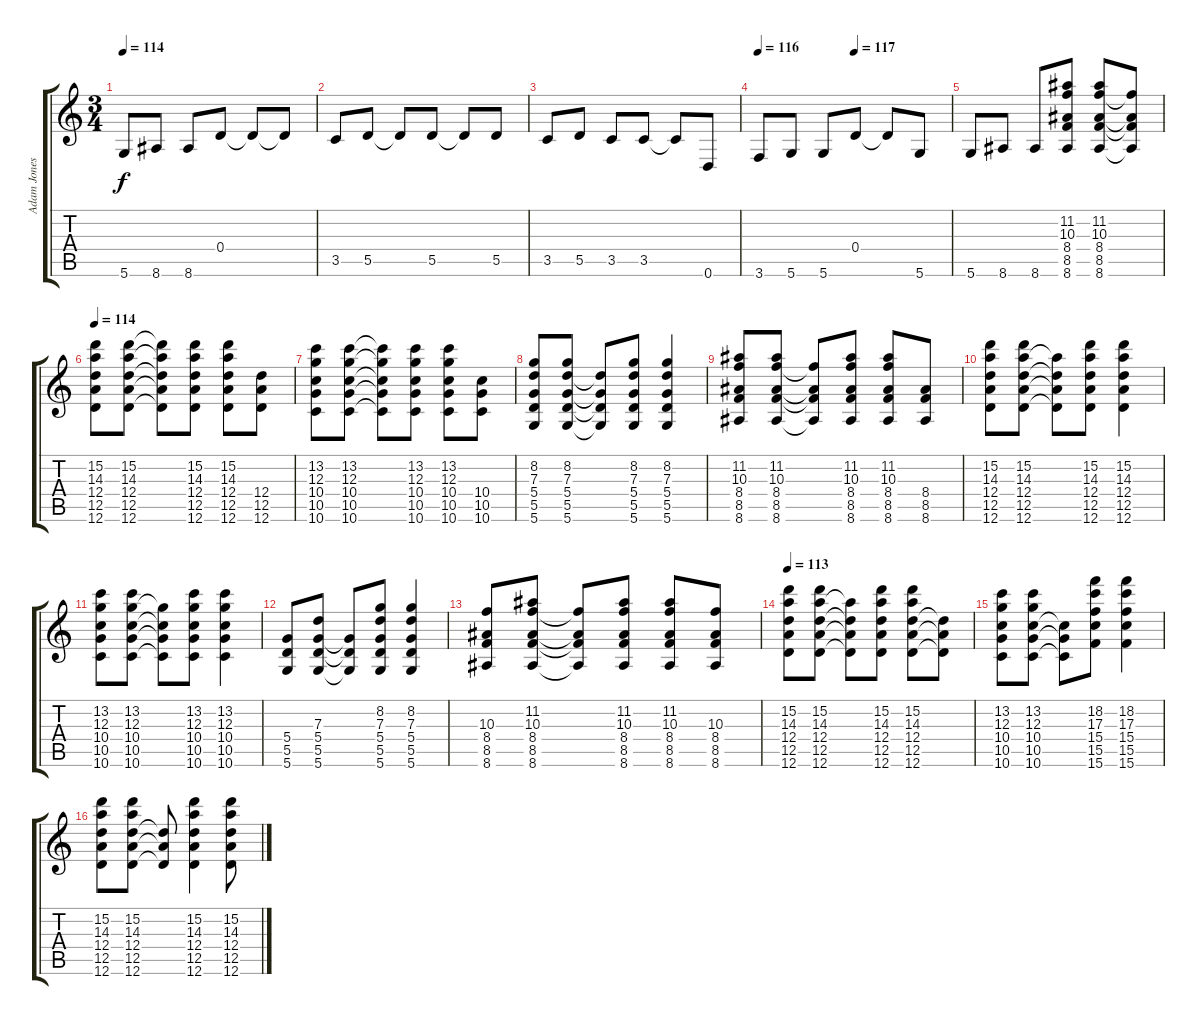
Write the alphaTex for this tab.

\track ("Adam Jones (guitar)" "Adam Jones") {instrument distortionguitar}
\staff {score tabs}
\tuning (E4 B3 G3 D3 A2 D2) {hide}
\ts (3 4)
\tempo 114
\clef g2
\ks c
5.6.8{dy f} 8.6.8 8.6.8 0.4.8 0.4{t}.8 0.4{t}.8 |
3.5.8 5.5.8 5.5{t}.8 5.5.8 5.5{t}.8 5.5.8 |
3.5.8 5.5.8 3.5.8 3.5.8 3.5{t}.8 0.6.8 |
\tempo 116
\tempo (117 0.5)
3.6.8 5.6.8 5.6.8 0.4.8 0.4{t}.8 5.6.8 |
5.6.8 8.6.8 8.6.8 (11.2 10.3 8.4 8.5 8.6).8 (11.2 10.3 8.4 8.5 8.6).8 (10.3{t} 8.4{t} 8.5{t} 8.6{t}).8 |
\tempo 114
(15.2 14.3 12.4 12.5 12.6).8 (15.2 14.3 12.4 12.5 12.6).8 (15.2{t} 14.3{t} 12.4{t} 12.5{t} 12.6{t}).8 (15.2 14.3 12.4 12.5 12.6).8 (15.2 14.3 12.4 12.5 12.6).8 (12.4 12.5 12.6).8 |
(13.2 12.3 10.4 10.5 10.6).8 (13.2 12.3 10.4 10.5 10.6).8 (13.2{t} 12.3{t} 10.4{t} 10.5{t} 10.6{t}).8 (13.2 12.3 10.4 10.5 10.6).8 (13.2 12.3 10.4 10.5 10.6).8 (10.4 10.5 10.6).8 |
(8.2 7.3 5.4 5.5 5.6).8 (8.2 7.3 5.4 5.5 5.6).8 (7.3{t} 5.4{t} 5.5{t} 5.6{t}).8 (8.2 7.3 5.4 5.5 5.6).8 (8.2 7.3 5.4 5.5 5.6).4 |
(11.2 10.3 8.4 8.5 8.6).8 (11.2 10.3 8.4 8.5 8.6).8 (10.3{t} 8.4{t} 8.5{t} 8.6{t}).8 (11.2 10.3 8.4 8.5 8.6).8 (11.2 10.3 8.4 8.5 8.6).8 (8.4 8.5 8.6).8 |
(15.2 14.3 12.4 12.5 12.6).8 (15.2 14.3 12.4 12.5 12.6).8 (14.3{t} 12.4{t} 12.5{t} 12.6{t}).8 (15.2 14.3 12.4 12.5 12.6).8 (15.2 14.3 12.4 12.5 12.6).4 |
(13.2 12.3 10.4 10.5 10.6).8 (13.2 12.3 10.4 10.5 10.6).8 (12.3{t} 10.4{t} 10.5{t} 10.6{t}).8 (13.2 12.3 10.4 10.5 10.6).8 (13.2 12.3 10.4 10.5 10.6).4 |
(5.4 5.5 5.6).8 (7.3 5.4 5.5 5.6).8 (5.4{t} 5.5{t} 5.6{t}).8 (8.2 7.3 5.4 5.5 5.6).8 (8.2 7.3 5.4 5.5 5.6).4 |
(10.3 8.4 8.5 8.6).8 (11.2 10.3 8.4 8.5 8.6).8 (10.3{t} 8.4{t} 8.5{t} 8.6{t}).8 (11.2 10.3 8.4 8.5 8.6).8 (11.2 10.3 8.4 8.5 8.6).8 (10.3 8.4 8.5 8.6).8 |
\tempo 113
(15.2 14.3 12.4 12.5 12.6).8 (15.2 14.3 12.4 12.5 12.6).8 (14.3{t} 12.4{t} 12.5{t} 12.6{t}).8 (15.2 14.3 12.4 12.5 12.6).8 (15.2 14.3 12.4 12.5 12.6).8 (12.4{t} 12.5{t} 12.6{t}).8 |
(13.2 12.3 10.4 10.5 10.6).8 (13.2 12.3 10.4 10.5 10.6).8 (10.4{t} 10.5{t} 10.6{t}).8 (18.2 17.3 15.4 15.5 15.6).8 (18.2 17.3 15.4 15.5 15.6).4 |
(15.2 14.3 12.4 12.5 12.6).8 (15.2 14.3 12.4 12.5 12.6).8 (12.4{t} 12.5{t} 12.6{t}).8 (15.2 14.3 12.4 12.5 12.6).4 (15.2 14.3 12.4 12.5 12.6).8
